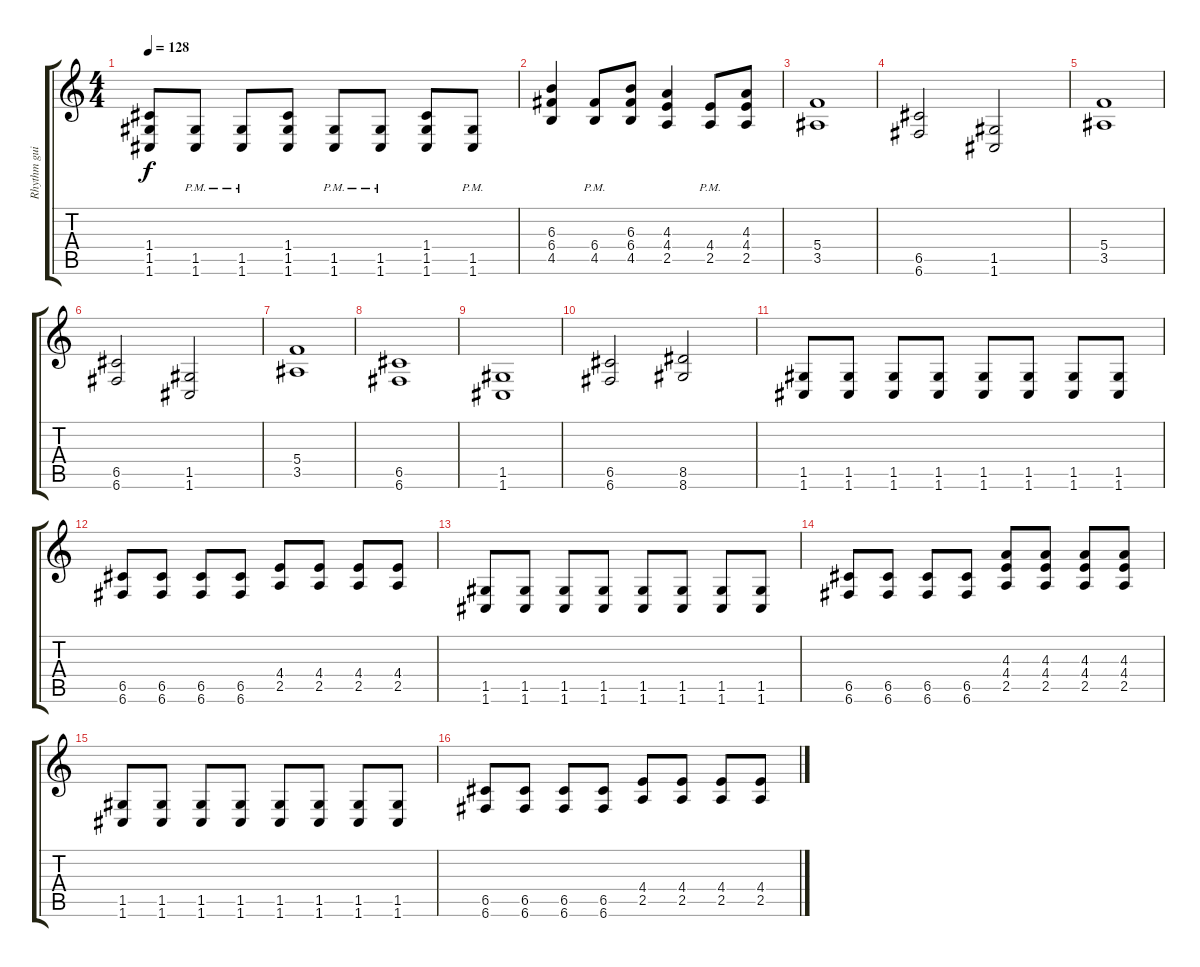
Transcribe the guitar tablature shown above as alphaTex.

\track ("Rhythm guitar" "Rhythm gui") {instrument overdrivenguitar}
\staff {score tabs}
\tuning (D4 A3 F3 C3 G2 C2) {hide}
\ts (4 4)
\tempo 128
\clef g2
\ks c
(1.4 1.5 1.6).8{dy f} (1.5{pm} 1.6{pm}).8 (1.5{pm} 1.6{pm}).8 (1.4 1.5 1.6).8 (1.5{pm} 1.6{pm}).8 (1.5{pm} 1.6{pm}).8 (1.4 1.5 1.6).8 (1.5{pm} 1.6{pm}).8 |
(6.3 6.4 4.5).4 (6.4{pm} 4.5{pm}).8 (6.3 6.4 4.5).8 (4.3 4.4 2.5).4 (4.4{pm} 2.5{pm}).8 (4.3 4.4 2.5).8 |
(5.4 3.5).1 |
(6.5 6.6).2 (1.5 1.6).2 |
(5.4 3.5).1 |
(6.5 6.6).2 (1.5 1.6).2 |
(5.4 3.5).1 |
(6.5 6.6).1 |
(1.5 1.6).1 |
(6.5 6.6).2 (8.5 8.6).2 |
(1.5 1.6).8 (1.5 1.6).8 (1.5 1.6).8 (1.5 1.6).8 (1.5 1.6).8 (1.5 1.6).8 (1.5 1.6).8 (1.5 1.6).8 |
(6.5 6.6).8 (6.5 6.6).8 (6.5 6.6).8 (6.5 6.6).8 (4.4 2.5).8 (4.4 2.5).8 (4.4 2.5).8 (4.4 2.5).8 |
(1.5 1.6).8 (1.5 1.6).8 (1.5 1.6).8 (1.5 1.6).8 (1.5 1.6).8 (1.5 1.6).8 (1.5 1.6).8 (1.5 1.6).8 |
(6.5 6.6).8 (6.5 6.6).8 (6.5 6.6).8 (6.5 6.6).8 (4.3 4.4 2.5).8 (4.3 4.4 2.5).8 (4.3 4.4 2.5).8 (4.3 4.4 2.5).8 |
(1.5 1.6).8 (1.5 1.6).8 (1.5 1.6).8 (1.5 1.6).8 (1.5 1.6).8 (1.5 1.6).8 (1.5 1.6).8 (1.5 1.6).8 |
(6.5 6.6).8 (6.5 6.6).8 (6.5 6.6).8 (6.5 6.6).8 (4.4 2.5).8 (4.4 2.5).8 (4.4 2.5).8 (4.4 2.5).8
